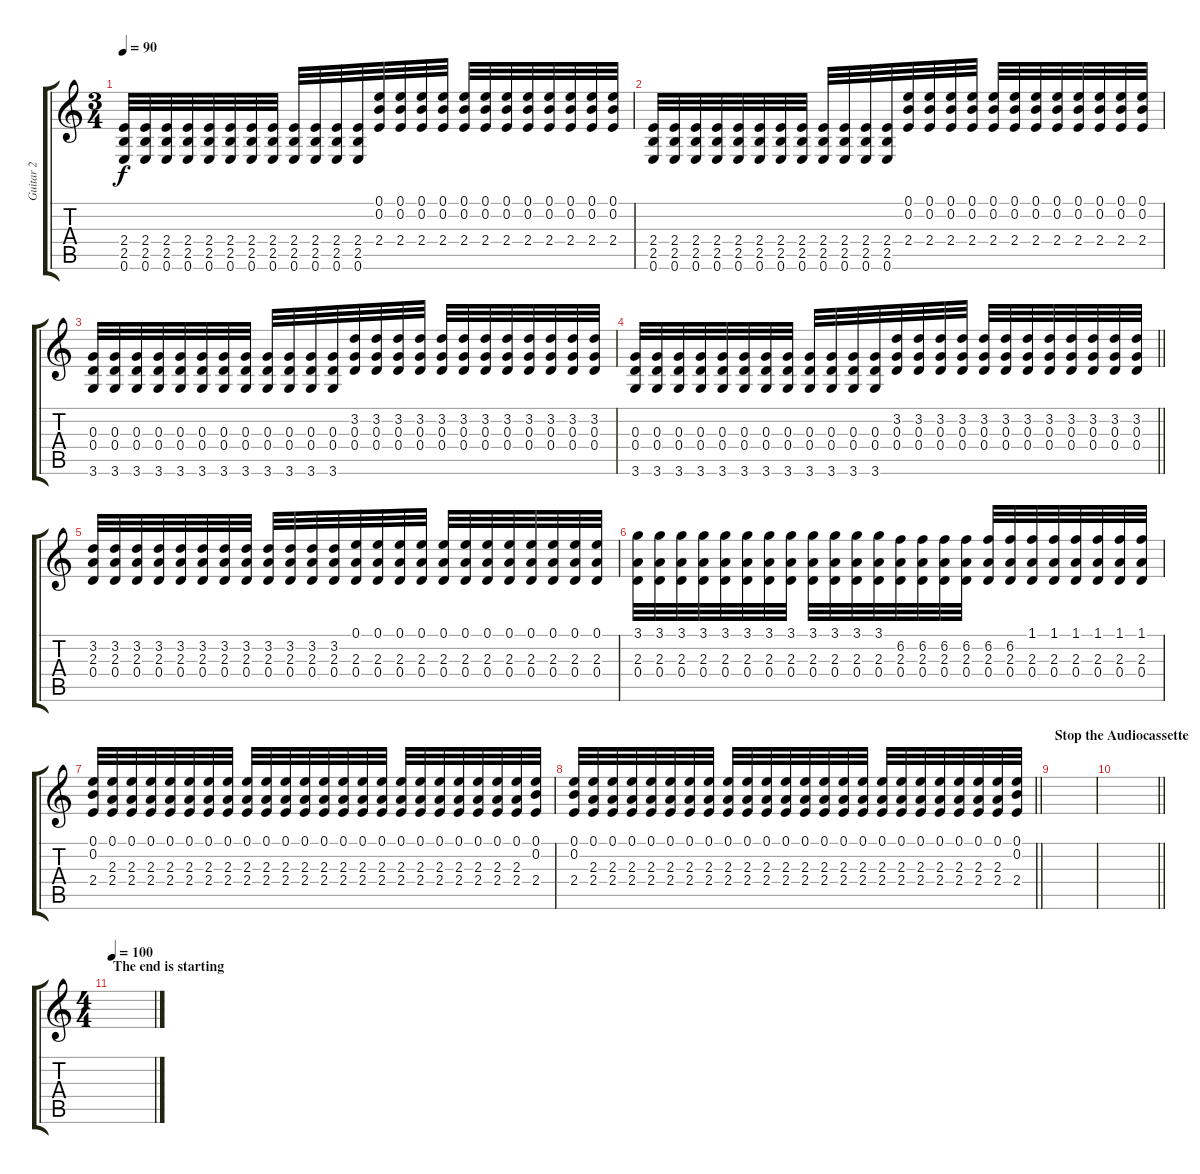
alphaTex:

\track ("Guitar 2" "Guitar 2") {instrument distortionguitar}
\staff {score tabs}
\tuning (E4 B3 G3 D3 A2 E2) {hide}
\ts (3 4)
\tempo 90
\clef g2
\ks c
(2.4 2.5 0.6).32{dy f} (2.4 2.5 0.6).32 (2.4 2.5 0.6).32 (2.4 2.5 0.6).32 (2.4 2.5 0.6).32 (2.4 2.5 0.6).32 (2.4 2.5 0.6).32 (2.4 2.5 0.6).32 (2.4 2.5 0.6).32 (2.4 2.5 0.6).32 (2.4 2.5 0.6).32 (2.4 2.5 0.6).32 (0.1 0.2 2.4).32 (0.1 0.2 2.4).32 (0.1 0.2 2.4).32 (0.1 0.2 2.4).32 (0.1 0.2 2.4).32 (0.1 0.2 2.4).32 (0.1 0.2 2.4).32 (0.1 0.2 2.4).32 (0.1 0.2 2.4).32 (0.1 0.2 2.4).32 (0.1 0.2 2.4).32 (0.1 0.2 2.4).32 |
(2.4 2.5 0.6).32 (2.4 2.5 0.6).32 (2.4 2.5 0.6).32 (2.4 2.5 0.6).32 (2.4 2.5 0.6).32 (2.4 2.5 0.6).32 (2.4 2.5 0.6).32 (2.4 2.5 0.6).32 (2.4 2.5 0.6).32 (2.4 2.5 0.6).32 (2.4 2.5 0.6).32 (2.4 2.5 0.6).32 (0.1 0.2 2.4).32 (0.1 0.2 2.4).32 (0.1 0.2 2.4).32 (0.1 0.2 2.4).32 (0.1 0.2 2.4).32 (0.1 0.2 2.4).32 (0.1 0.2 2.4).32 (0.1 0.2 2.4).32 (0.1 0.2 2.4).32 (0.1 0.2 2.4).32 (0.1 0.2 2.4).32 (0.1 0.2 2.4).32 |
(0.3 0.4 3.6).32 (0.3 0.4 3.6).32 (0.3 0.4 3.6).32 (0.3 0.4 3.6).32 (0.3 0.4 3.6).32 (0.3 0.4 3.6).32 (0.3 0.4 3.6).32 (0.3 0.4 3.6).32 (0.3 0.4 3.6).32 (0.3 0.4 3.6).32 (0.3 0.4 3.6).32 (0.3 0.4 3.6).32 (3.2 0.3 0.4).32 (3.2 0.3 0.4).32 (3.2 0.3 0.4).32 (3.2 0.3 0.4).32 (3.2 0.3 0.4).32 (3.2 0.3 0.4).32 (3.2 0.3 0.4).32 (3.2 0.3 0.4).32 (3.2 0.3 0.4).32 (3.2 0.3 0.4).32 (3.2 0.3 0.4).32 (3.2 0.3 0.4).32 |
\barLineRight lightlight
(0.3 0.4 3.6).32 (0.3 0.4 3.6).32 (0.3 0.4 3.6).32 (0.3 0.4 3.6).32 (0.3 0.4 3.6).32 (0.3 0.4 3.6).32 (0.3 0.4 3.6).32 (0.3 0.4 3.6).32 (0.3 0.4 3.6).32 (0.3 0.4 3.6).32 (0.3 0.4 3.6).32 (0.3 0.4 3.6).32 (3.2 0.3 0.4).32 (3.2 0.3 0.4).32 (3.2 0.3 0.4).32 (3.2 0.3 0.4).32 (3.2 0.3 0.4).32 (3.2 0.3 0.4).32 (3.2 0.3 0.4).32 (3.2 0.3 0.4).32 (3.2 0.3 0.4).32 (3.2 0.3 0.4).32 (3.2 0.3 0.4).32 (3.2 0.3 0.4).32 |
(3.2 2.3 0.4).32 (3.2 2.3 0.4).32 (3.2 2.3 0.4).32 (3.2 2.3 0.4).32 (3.2 2.3 0.4).32 (3.2 2.3 0.4).32 (3.2 2.3 0.4).32 (3.2 2.3 0.4).32 (3.2 2.3 0.4).32 (3.2 2.3 0.4).32 (3.2 2.3 0.4).32 (3.2 2.3 0.4).32 (0.1 2.3 0.4).32 (0.1 2.3 0.4).32 (0.1 2.3 0.4).32 (0.1 2.3 0.4).32 (0.1 2.3 0.4).32 (0.1 2.3 0.4).32 (0.1 2.3 0.4).32 (0.1 2.3 0.4).32 (0.1 2.3 0.4).32 (0.1 2.3 0.4).32 (0.1 2.3 0.4).32 (0.1 2.3 0.4).32 |
(3.1 2.3 0.4).32 (3.1 2.3 0.4).32 (3.1 2.3 0.4).32 (3.1 2.3 0.4).32 (3.1 2.3 0.4).32 (3.1 2.3 0.4).32 (3.1 2.3 0.4).32 (3.1 2.3 0.4).32 (3.1 2.3 0.4).32 (3.1 2.3 0.4).32 (3.1 2.3 0.4).32 (3.1 2.3 0.4).32 (6.2 2.3 0.4).32 (6.2 2.3 0.4).32 (6.2 2.3 0.4).32 (6.2 2.3 0.4).32 (6.2 2.3 0.4).32 (6.2 2.3 0.4).32 (1.1 2.3 0.4).32 (1.1 2.3 0.4).32 (1.1 2.3 0.4).32 (1.1 2.3 0.4).32 (1.1 2.3 0.4).32 (1.1 2.3 0.4).32 |
(0.1 0.2 2.4).32 (0.1 2.3 2.4).32 (0.1 2.3 2.4).32 (0.1 2.3 2.4).32 (0.1 2.3 2.4).32 (0.1 2.3 2.4).32 (0.1 2.3 2.4).32 (0.1 2.3 2.4).32 (0.1 2.3 2.4).32 (0.1 2.3 2.4).32 (0.1 2.3 2.4).32 (0.1 2.3 2.4).32 (0.1 2.3 2.4).32 (0.1 2.3 2.4).32 (0.1 2.3 2.4).32 (0.1 2.3 2.4).32 (0.1 2.3 2.4).32 (0.1 2.3 2.4).32 (0.1 2.3 2.4).32 (0.1 2.3 2.4).32 (0.1 2.3 2.4).32 (0.1 2.3 2.4).32 (0.1 2.3 2.4).32 (0.1 0.2 2.4).32 |
\barLineRight lightlight
(0.1 0.2 2.4).32 (0.1 2.3 2.4).32 (0.1 2.3 2.4).32 (0.1 2.3 2.4).32 (0.1 2.3 2.4).32 (0.1 2.3 2.4).32 (0.1 2.3 2.4).32 (0.1 2.3 2.4).32 (0.1 2.3 2.4).32 (0.1 2.3 2.4).32 (0.1 2.3 2.4).32 (0.1 2.3 2.4).32 (0.1 2.3 2.4).32 (0.1 2.3 2.4).32 (0.1 2.3 2.4).32 (0.1 2.3 2.4).32 (0.1 2.3 2.4).32 (0.1 2.3 2.4).32 (0.1 2.3 2.4).32 (0.1 2.3 2.4).32 (0.1 2.3 2.4).32 (0.1 2.3 2.4).32 (0.1 2.3 2.4).32 (0.1 0.2 2.4).32 |
\section ("" "Stop the Audiocassette")
|
\barLineRight lightlight
|
\ts (4 4)
\section ("" "The end is starting")
\tempo 100
